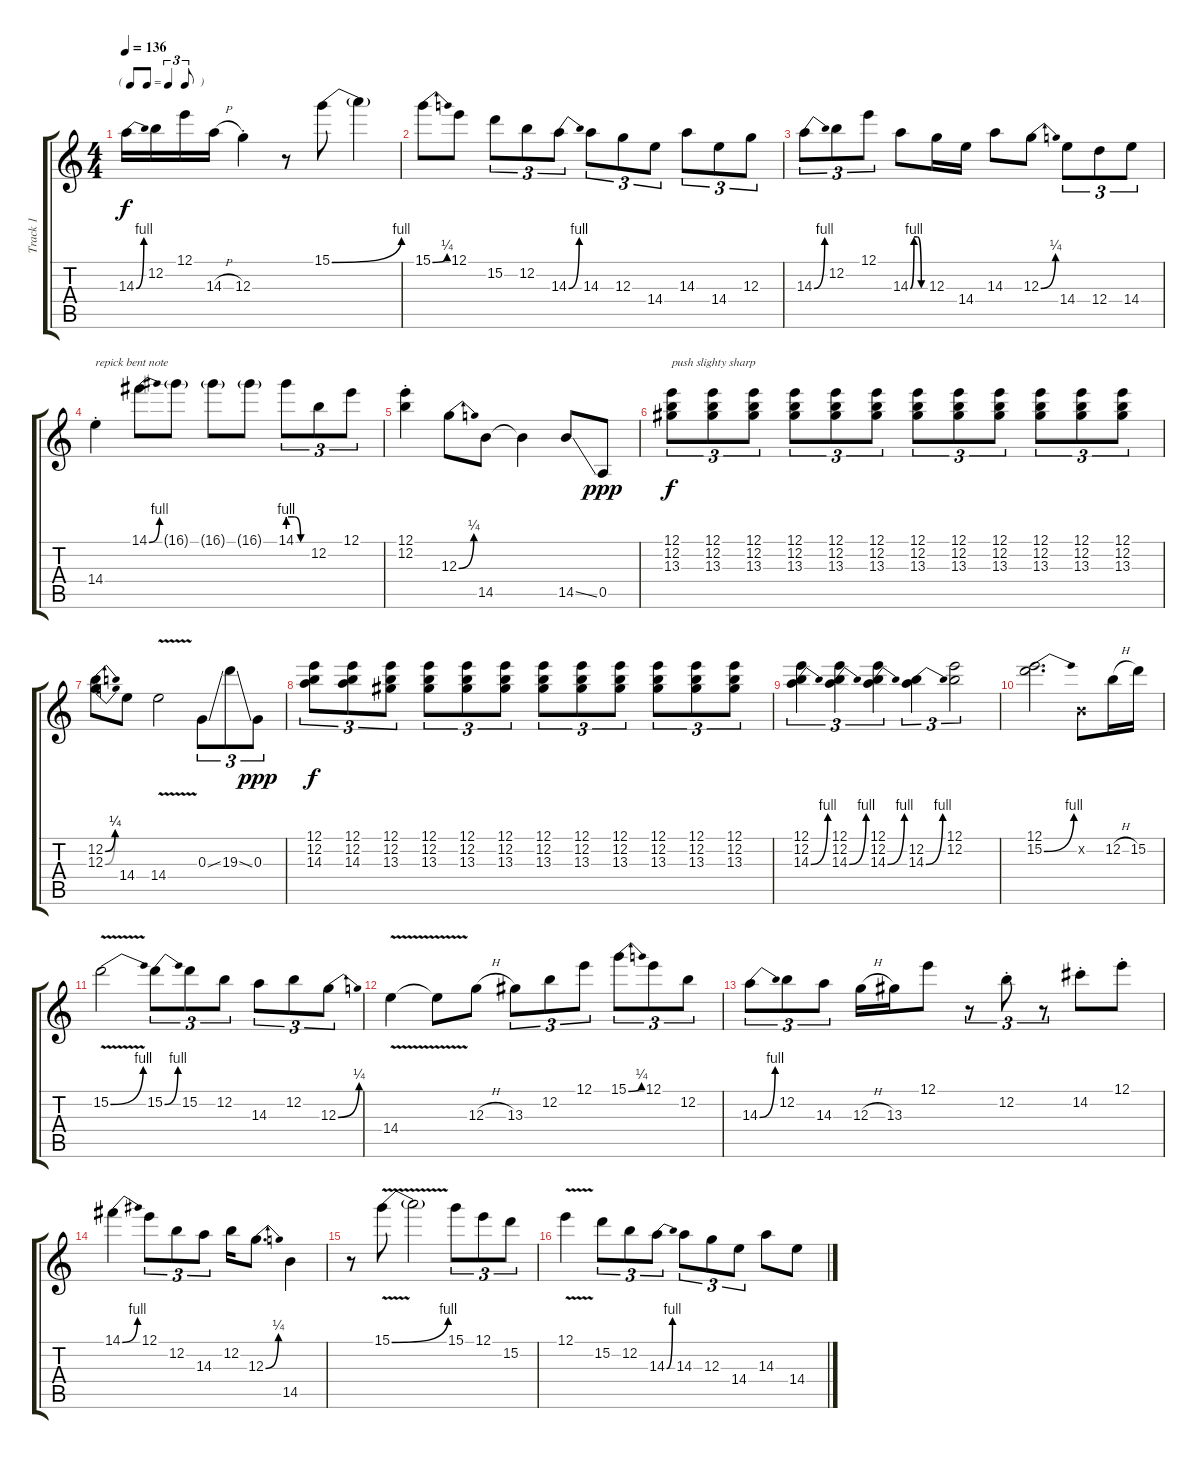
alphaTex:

\track ("Track 1" "Track 1") {instrument overdrivenguitar}
\staff {score tabs}
\tuning (E4 B3 G3 D3 A2 E2) {hide}
\ts (4 4)
\tf triplet8th
\tempo 136
\clef g2
\ks c
14.3{be (bend 0 0 60 4)}.16{dy f} 12.2.16 12.1.16 14.3{h}.16 12.3{st}.4 r.8 15.1{be (bend 0 0 60 4)}.8 15.1{t}.4 |
15.1{be (bend 0 0 60 1)}.8 12.1.8 15.2.8{tu (3 2)} 12.2.8{tu (3 2)} 14.3{be (bend 0 0 60 4)}.8{tu (3 2)} 14.3.8{tu (3 2)} 12.3.8{tu (3 2)} 14.4.8{tu (3 2)} 14.3.8{tu (3 2)} 14.4.8{tu (3 2)} 12.3.8{tu (3 2)} |
14.3{be (bend 0 0 60 4)}.8{tu (3 2)} 12.2.8{tu (3 2)} 12.1.8{tu (3 2)} 14.3{be (custom 0 0 15 4 30 4 45 0 60 0)}.8 12.3.16 14.4.16 14.3.8 12.3{be (bend 0 0 60 1)}.8 14.4.8{tu (3 2)} 12.4.8{tu (3 2)} 14.4.8{tu (3 2)} |
14.4{st}.4{txt "repick bent note"} 14.1{be (bend 0 0 60 4)}.8 16.1{g}.8 16.1{g}.8 16.1{g}.8 14.1{be (custom 0 4 20 4 40 0 60 0)}.8{tu (3 2)} 12.2.8{tu (3 2)} 12.1.8{tu (3 2)} |
(12.1{st} 12.2{st}).4 12.3{be (bend 0 0 60 1)}.8 14.5.8 14.5{t}.4 14.5{ss}.8 0.5.8{dy ppp} |
(12.1 12.2 13.3).8{tu (3 2) txt "push slighty sharp" dy f} (12.1 12.2 13.3).8{tu (3 2)} (12.1 12.2 13.3).8{tu (3 2)} (12.1 12.2 13.3).8{tu (3 2)} (12.1 12.2 13.3).8{tu (3 2)} (12.1 12.2 13.3).8{tu (3 2)} (12.1 12.2 13.3).8{tu (3 2)} (12.1 12.2 13.3).8{tu (3 2)} (12.1 12.2 13.3).8{tu (3 2)} (12.1 12.2 13.3).8{tu (3 2)} (12.1 12.2 13.3).8{tu (3 2)} (12.1 12.2 13.3).8{tu (3 2)} |
(12.2{be (bend 0 0 60 1)} 12.3{be (bend 0 0 60 1)}).8 14.4.8 14.4{v}.2 0.3{ss}.8{tu (3 2)} 19.3{ss}.8{tu (3 2)} 0.3.8{tu (3 2) dy ppp} |
(12.1 12.2 14.3).8{tu (3 2) dy f} (12.1 12.2 14.3).8{tu (3 2)} (12.1 12.2 13.3).8{tu (3 2)} (12.1 12.2 13.3).8{tu (3 2)} (12.1 12.2 13.3).8{tu (3 2)} (12.1 12.2 13.3).8{tu (3 2)} (12.1 12.2 13.3).8{tu (3 2)} (12.1 12.2 13.3).8{tu (3 2)} (12.1 12.2 13.3).8{tu (3 2)} (12.1 12.2 13.3).8{tu (3 2)} (12.1 12.2 13.3).8{tu (3 2)} (12.1 12.2 13.3).8{tu (3 2)} |
(12.1 12.2 14.3{be (bend 0 0 60 4)}).4{tu (3 2)} (12.1 12.2 14.3{be (bend 0 0 60 4)}).4{tu (3 2)} (12.1 12.2 14.3{be (bend 0 0 60 4)}).4{tu (3 2)} (12.2 14.3{be (bend 0 0 60 4)}).4{tu (3 2)} (12.1 12.2).2{tu (3 2)} |
(12.1 15.2{be (bend 0 0 60 4)}).2{d} 0.2{x}.8 12.2{h}.16 15.2.16 |
15.2{be (bend 0 0 60 4) v}.2 15.2{be (bend 0 0 60 4)}.8{tu (3 2)} 15.2.8{tu (3 2)} 12.2.8{tu (3 2)} 14.3.8{tu (3 2)} 12.2.8{tu (3 2)} 12.3{be (bend 0 0 60 1)}.8{tu (3 2)} |
14.4{v}.4 14.4{t}.8 12.3{h}.8 13.3.8{tu (3 2)} 12.2.8{tu (3 2)} 12.1.8{tu (3 2)} 15.1{be (bend 0 0 60 1)}.8{tu (3 2)} 12.1.8{tu (3 2)} 12.2.8{tu (3 2)} |
14.3{be (bend 0 0 60 4)}.8{tu (3 2)} 12.2.8{tu (3 2)} 14.3.8{tu (3 2)} 12.3{h}.16 13.3.16 12.1.8 r.8{tu (3 2)} 12.2{st}.8{tu (3 2)} r.8{tu (3 2)} 14.2{st}.8 12.1{st}.8 |
14.1{be (bend 0 0 60 4)}.4 12.1.8{tu (3 2)} 12.2.8{tu (3 2)} 14.3.8{tu (3 2)} 12.2.16 12.3{be (bend 0 0 60 1)}.8{d} 14.5.4 |
r.8 15.1{be (bend 0 0 60 4) v}.8 15.1{t}.2 15.1.8{tu (3 2)} 12.1.8{tu (3 2)} 15.2.8{tu (3 2)} |
12.1{v}.4 15.2.8{tu (3 2)} 12.2.8{tu (3 2)} 14.3{be (bend 0 0 60 4)}.8{tu (3 2)} 14.3.8{tu (3 2)} 12.3.8{tu (3 2)} 14.4.8{tu (3 2)} 14.3.8 14.4.8
